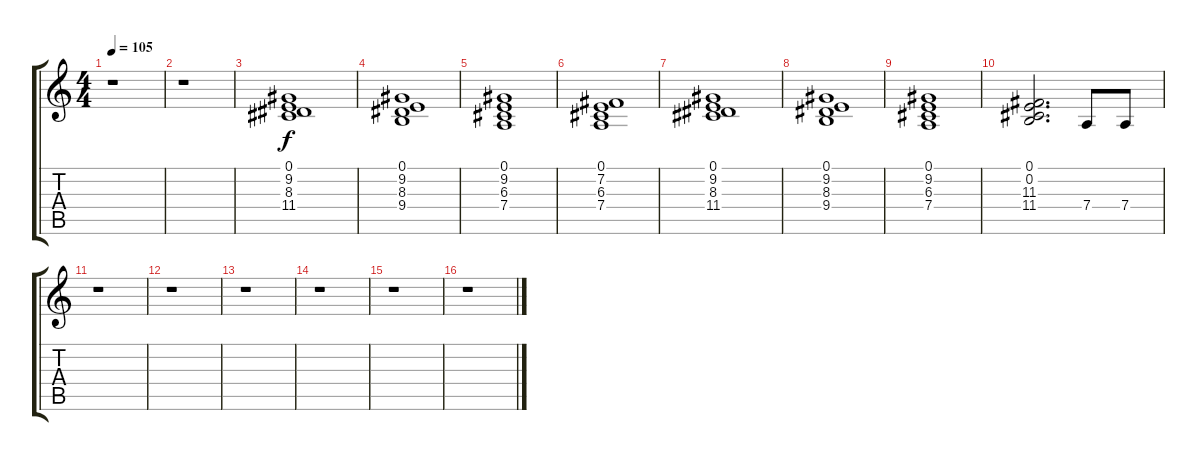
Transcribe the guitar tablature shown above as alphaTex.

\track "" {instrument synthstrings1}
\staff {score tabs}
\tuning (E4 B3 G3 D3 A2 E2) {hide}
\ts (4 4)
\tempo 105
\clef g2
\ks c
r.1{dy f} |
r.1 |
(0.1 9.2 8.3 11.4).1 |
(0.1 9.2 8.3 9.4).1 |
(0.1 9.2 6.3 7.4).1 |
(0.1 7.2 6.3 7.4).1 |
(0.1 9.2 8.3 11.4).1 |
(0.1 9.2 8.3 9.4).1 |
(0.1 9.2 6.3 7.4).1 |
(0.1 0.2 11.3 11.4).2{d} 7.4.8 7.4.8 |
r.1 |
r.1 |
r.1 |
r.1 |
r.1 |
r.1
